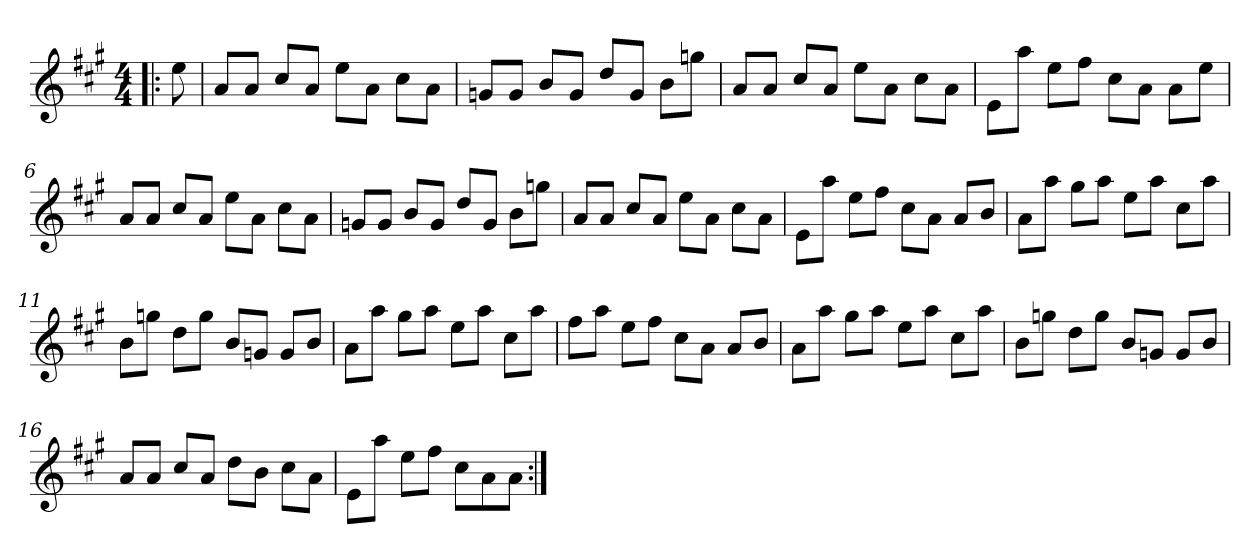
**kern
*part1
*staff1
*clefG2
*k[f#c#g#]
*A:
*M4/4
*MM116
=1!|:
8ee\
=2
8a/L
8a/J
8cc#/L
8a/J
8ee\L
8a\J
8cc#\L
8a\J
=3
8gn/L
8g/J
8b/L
8g/J
8dd/L
8g/J
8b\L
8ggn\J
=4
8a/L
8a/J
8cc#/L
8a/J
8ee\L
8a\J
8cc#\L
8a\J
=5
8e\L
8aa\J
8ee\L
8ff#\J
8cc#\L
8a\J
8a\L
8ee\J
=6
8a/L
8a/J
8cc#/L
8a/J
8ee\L
8a\J
8cc#\L
8a\J
!!LO:LB:g=z
=7
8gn/L
8g/J
8b/L
8g/J
8dd/L
8g/J
8b\L
8ggn\J
=8
8a/L
8a/J
8cc#/L
8a/J
8ee\L
8a\J
8cc#\L
8a\J
=9
8e\L
8aa\J
8ee\L
8ff#\J
8cc#\L
8a\J
8a/L
8b/J
=10
8a\L
8aa\J
8gg#\L
8aa\J
8ee\L
8aa\J
8cc#\L
8aa\J
=11
8b\L
8ggn\J
8dd\L
8gg\J
8b/L
8gn/J
8g/L
8b/J
!!LO:LB:g=z
=12
8a\L
8aa\J
8gg#\L
8aa\J
8ee\L
8aa\J
8cc#\L
8aa\J
=13
8ff#\L
8aa\J
8ee\L
8ff#\J
8cc#\L
8a\J
8a/L
8b/J
=14
8a\L
8aa\J
8gg#\L
8aa\J
8ee\L
8aa\J
8cc#\L
8aa\J
=15
8b\L
8ggn\J
8dd\L
8gg\J
8b/L
8gn/J
8g/L
8b/J
=16
8a/L
8a/J
8cc#/L
8a/J
8dd\L
8b\J
8cc#\L
8a\J
!!LO:LB:g=z
=17
8e\L
8aa\J
8ee\L
8ff#\J
8cc#\L
8a\
8a\J
=:|!
*-
